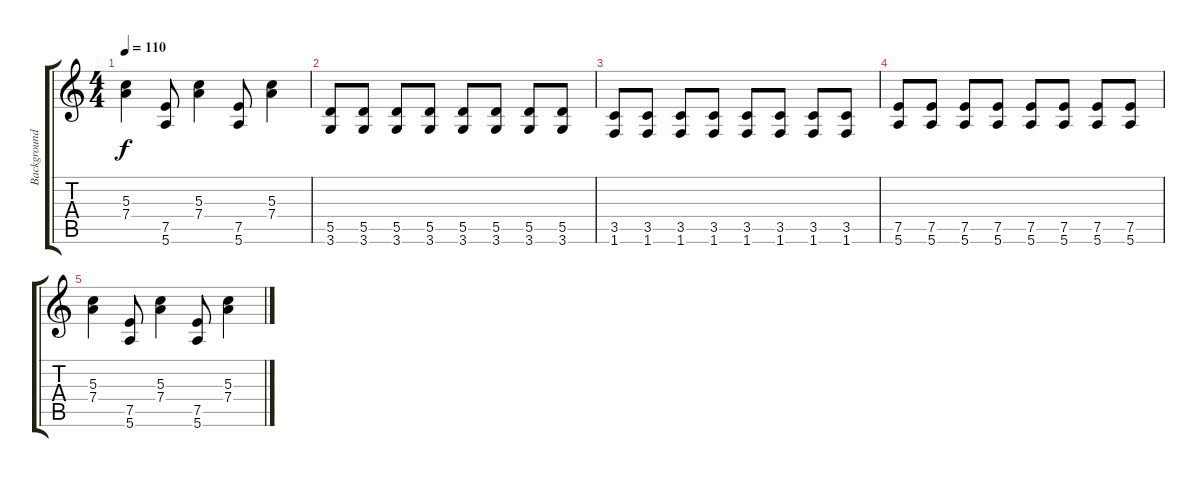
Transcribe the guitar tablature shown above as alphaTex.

\track ("Background Guitar" "Background") {instrument electricguitarmuted}
\staff {score tabs}
\tuning (E4 B3 G3 D3 A2 E2) {hide}
\ts (4 4)
\tempo 110
\clef g2
\ks c
(5.3 7.4).4{dy f} (7.5 5.6).8 (5.3 7.4).4 (7.5 5.6).8 (5.3 7.4).4 |
(5.5 3.6).8 (5.5 3.6).8 (5.5 3.6).8 (5.5 3.6).8 (5.5 3.6).8 (5.5 3.6).8 (5.5 3.6).8 (5.5 3.6).8 |
(3.5 1.6).8 (3.5 1.6).8 (3.5 1.6).8 (3.5 1.6).8 (3.5 1.6).8 (3.5 1.6).8 (3.5 1.6).8 (3.5 1.6).8 |
(7.5 5.6).8 (7.5 5.6).8 (7.5 5.6).8 (7.5 5.6).8 (7.5 5.6).8 (7.5 5.6).8 (7.5 5.6).8 (7.5 5.6).8 |
(5.3 7.4).4 (7.5 5.6).8 (5.3 7.4).4 (7.5 5.6).8 (5.3 7.4).4
